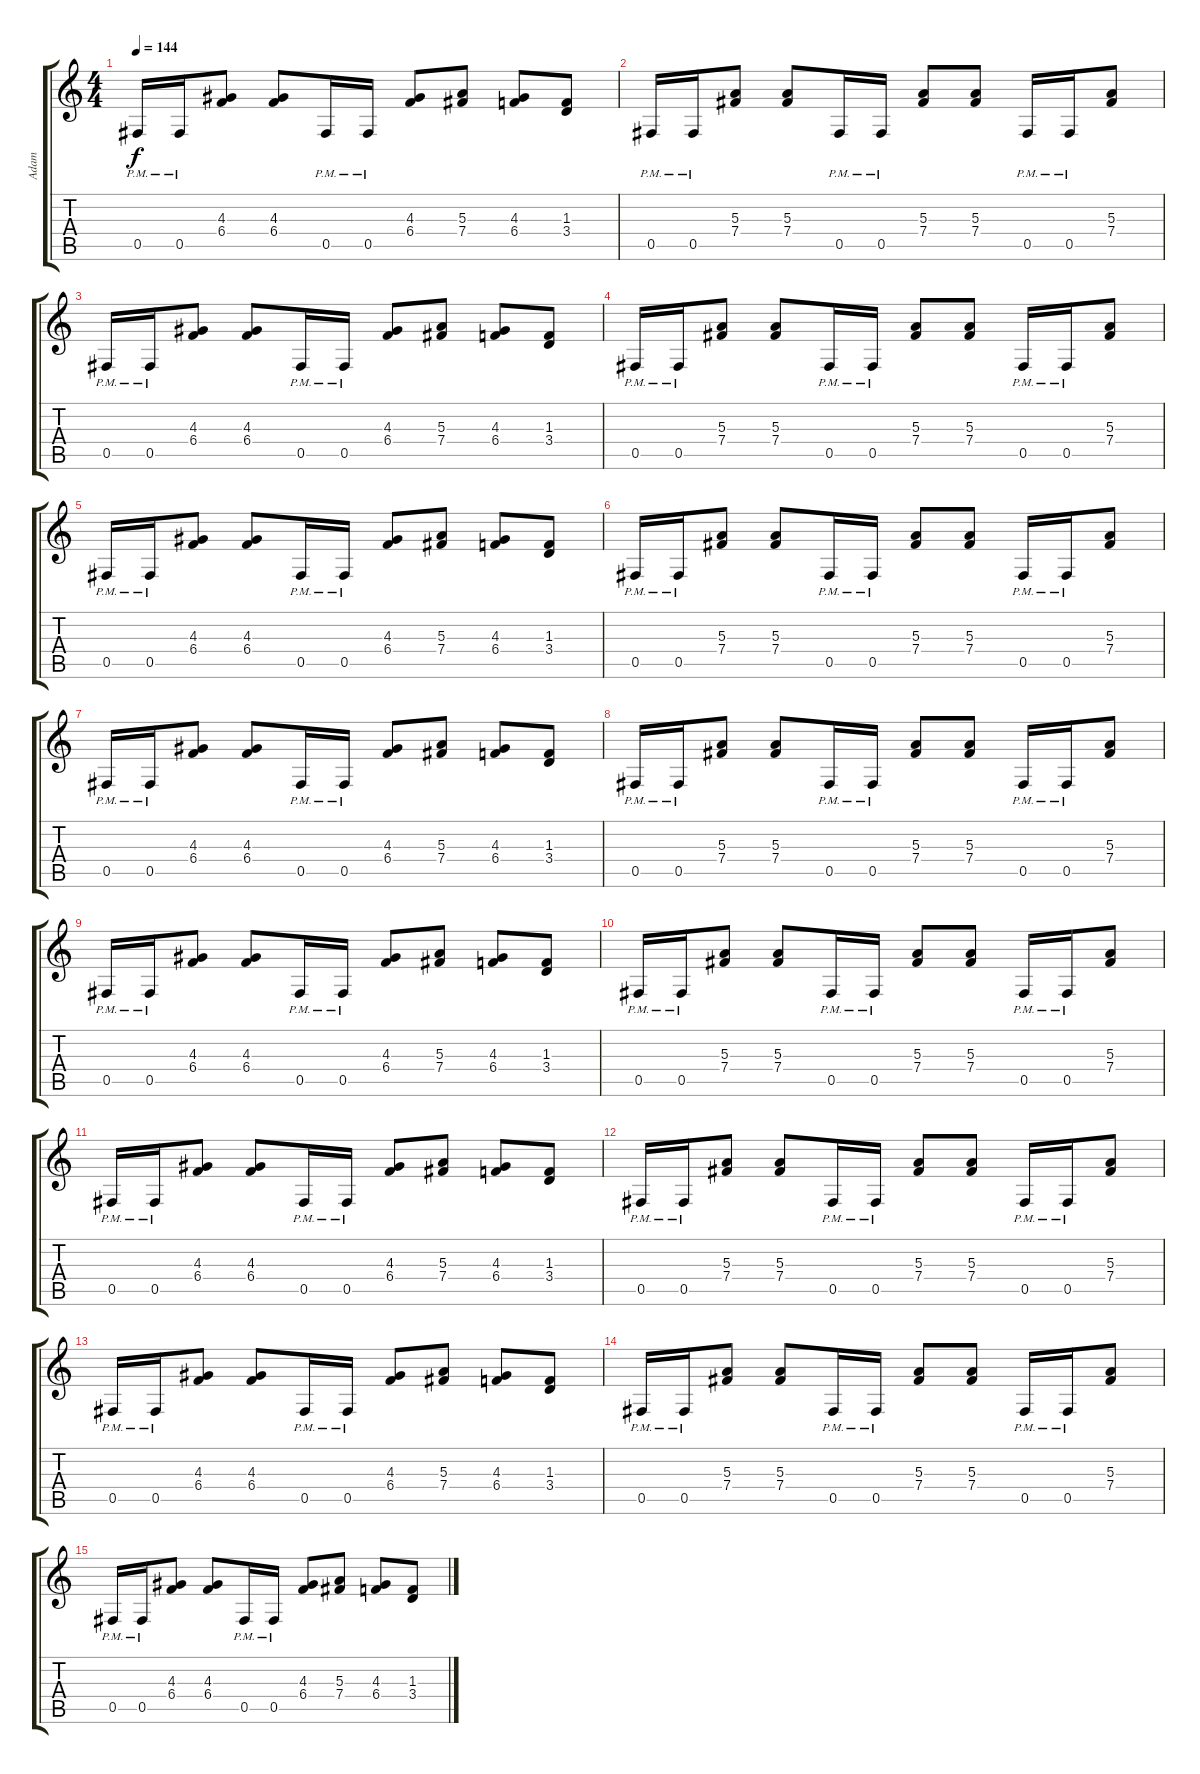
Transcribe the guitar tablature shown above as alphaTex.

\track ("Adam" "Adam") {instrument distortionguitar}
\staff {score tabs}
\tuning (Db4 Ab3 E3 B2 Gb2 B1) {hide}
\ts (4 4)
\tempo 144
\clef g2
\ks c
0.5{pm}.16{dy f} 0.5{pm}.16 (4.3 6.4).8 (4.3 6.4).8 0.5{pm}.16 0.5{pm}.16 (4.3 6.4).8 (5.3 7.4).8 (4.3 6.4).8 (1.3 3.4).8 |
0.5{pm}.16 0.5{pm}.16 (5.3 7.4).8 (5.3 7.4).8 0.5{pm}.16 0.5{pm}.16 (5.3 7.4).8 (5.3 7.4).8 0.5{pm}.16 0.5{pm}.16 (5.3 7.4).8 |
0.5{pm}.16 0.5{pm}.16 (4.3 6.4).8 (4.3 6.4).8 0.5{pm}.16 0.5{pm}.16 (4.3 6.4).8 (5.3 7.4).8 (4.3 6.4).8 (1.3 3.4).8 |
0.5{pm}.16 0.5{pm}.16 (5.3 7.4).8 (5.3 7.4).8 0.5{pm}.16 0.5{pm}.16 (5.3 7.4).8 (5.3 7.4).8 0.5{pm}.16 0.5{pm}.16 (5.3 7.4).8 |
0.5{pm}.16 0.5{pm}.16 (4.3 6.4).8 (4.3 6.4).8 0.5{pm}.16 0.5{pm}.16 (4.3 6.4).8 (5.3 7.4).8 (4.3 6.4).8 (1.3 3.4).8 |
0.5{pm}.16 0.5{pm}.16 (5.3 7.4).8 (5.3 7.4).8 0.5{pm}.16 0.5{pm}.16 (5.3 7.4).8 (5.3 7.4).8 0.5{pm}.16 0.5{pm}.16 (5.3 7.4).8 |
0.5{pm}.16 0.5{pm}.16 (4.3 6.4).8 (4.3 6.4).8 0.5{pm}.16 0.5{pm}.16 (4.3 6.4).8 (5.3 7.4).8 (4.3 6.4).8 (1.3 3.4).8 |
0.5{pm}.16 0.5{pm}.16 (5.3 7.4).8 (5.3 7.4).8 0.5{pm}.16 0.5{pm}.16 (5.3 7.4).8 (5.3 7.4).8 0.5{pm}.16 0.5{pm}.16 (5.3 7.4).8 |
0.5{pm}.16 0.5{pm}.16 (4.3 6.4).8 (4.3 6.4).8 0.5{pm}.16 0.5{pm}.16 (4.3 6.4).8 (5.3 7.4).8 (4.3 6.4).8 (1.3 3.4).8 |
0.5{pm}.16 0.5{pm}.16 (5.3 7.4).8 (5.3 7.4).8 0.5{pm}.16 0.5{pm}.16 (5.3 7.4).8 (5.3 7.4).8 0.5{pm}.16 0.5{pm}.16 (5.3 7.4).8 |
0.5{pm}.16 0.5{pm}.16 (4.3 6.4).8 (4.3 6.4).8 0.5{pm}.16 0.5{pm}.16 (4.3 6.4).8 (5.3 7.4).8 (4.3 6.4).8 (1.3 3.4).8 |
0.5{pm}.16 0.5{pm}.16 (5.3 7.4).8 (5.3 7.4).8 0.5{pm}.16 0.5{pm}.16 (5.3 7.4).8 (5.3 7.4).8 0.5{pm}.16 0.5{pm}.16 (5.3 7.4).8 |
0.5{pm}.16 0.5{pm}.16 (4.3 6.4).8 (4.3 6.4).8 0.5{pm}.16 0.5{pm}.16 (4.3 6.4).8 (5.3 7.4).8 (4.3 6.4).8 (1.3 3.4).8 |
0.5{pm}.16 0.5{pm}.16 (5.3 7.4).8 (5.3 7.4).8 0.5{pm}.16 0.5{pm}.16 (5.3 7.4).8 (5.3 7.4).8 0.5{pm}.16 0.5{pm}.16 (5.3 7.4).8 |
0.5{pm}.16 0.5{pm}.16 (4.3 6.4).8 (4.3 6.4).8 0.5{pm}.16 0.5{pm}.16 (4.3 6.4).8 (5.3 7.4).8 (4.3 6.4).8 (1.3 3.4).8
